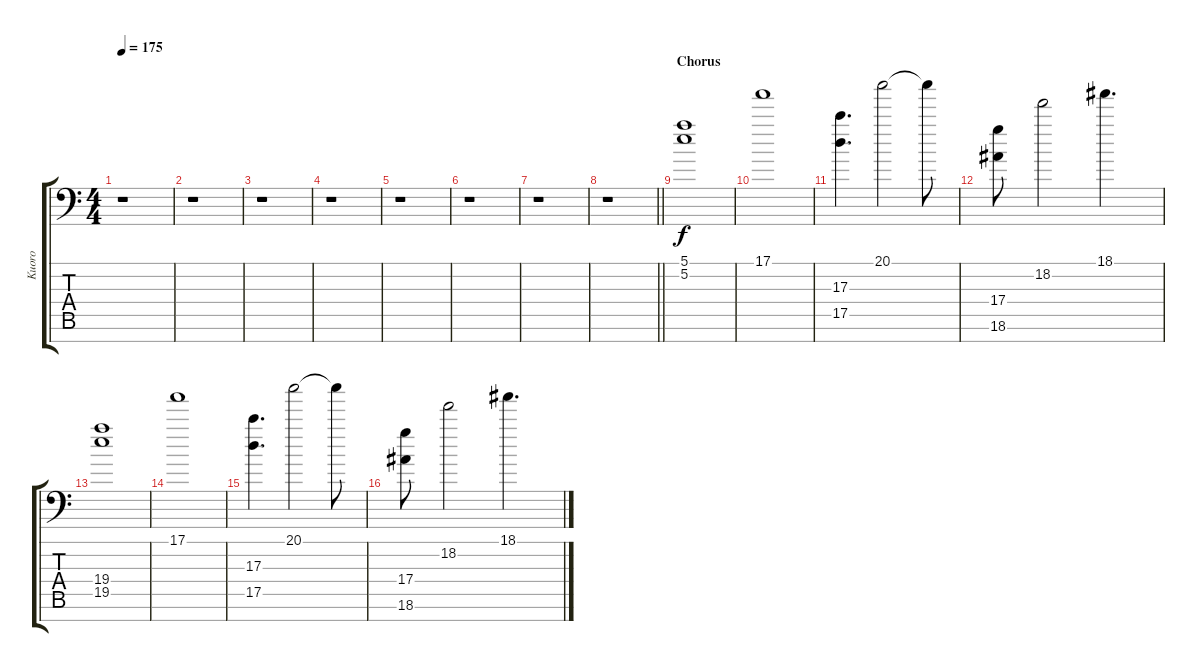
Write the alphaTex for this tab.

\track ("Kuoro" "Kuoro") {instrument synthbass1}
\staff {score tabs}
\tuning (E4 B3 G3 D3 A2 E2 C-1) {hide}
\ts (4 4)
\tempo 175
\clef f4
\ks c
r.1{dy f} |
r.1 |
r.1 |
r.1 |
r.1 |
r.1 |
r.1 |
\barLineRight lightlight
r.1 |
\section ("" "Chorus")
(5.1 5.2).1 |
17.1.1 |
(17.3 17.5).4{d} 20.1.2 20.1{t}.8 |
(17.4 18.6).8 18.2.2 18.1.4{d} |
(19.4 19.5).1 |
17.1.1 |
(17.3 17.5).4{d} 20.1.2 20.1{t}.8 |
(17.4 18.6).8 18.2.2 18.1.4{d}
